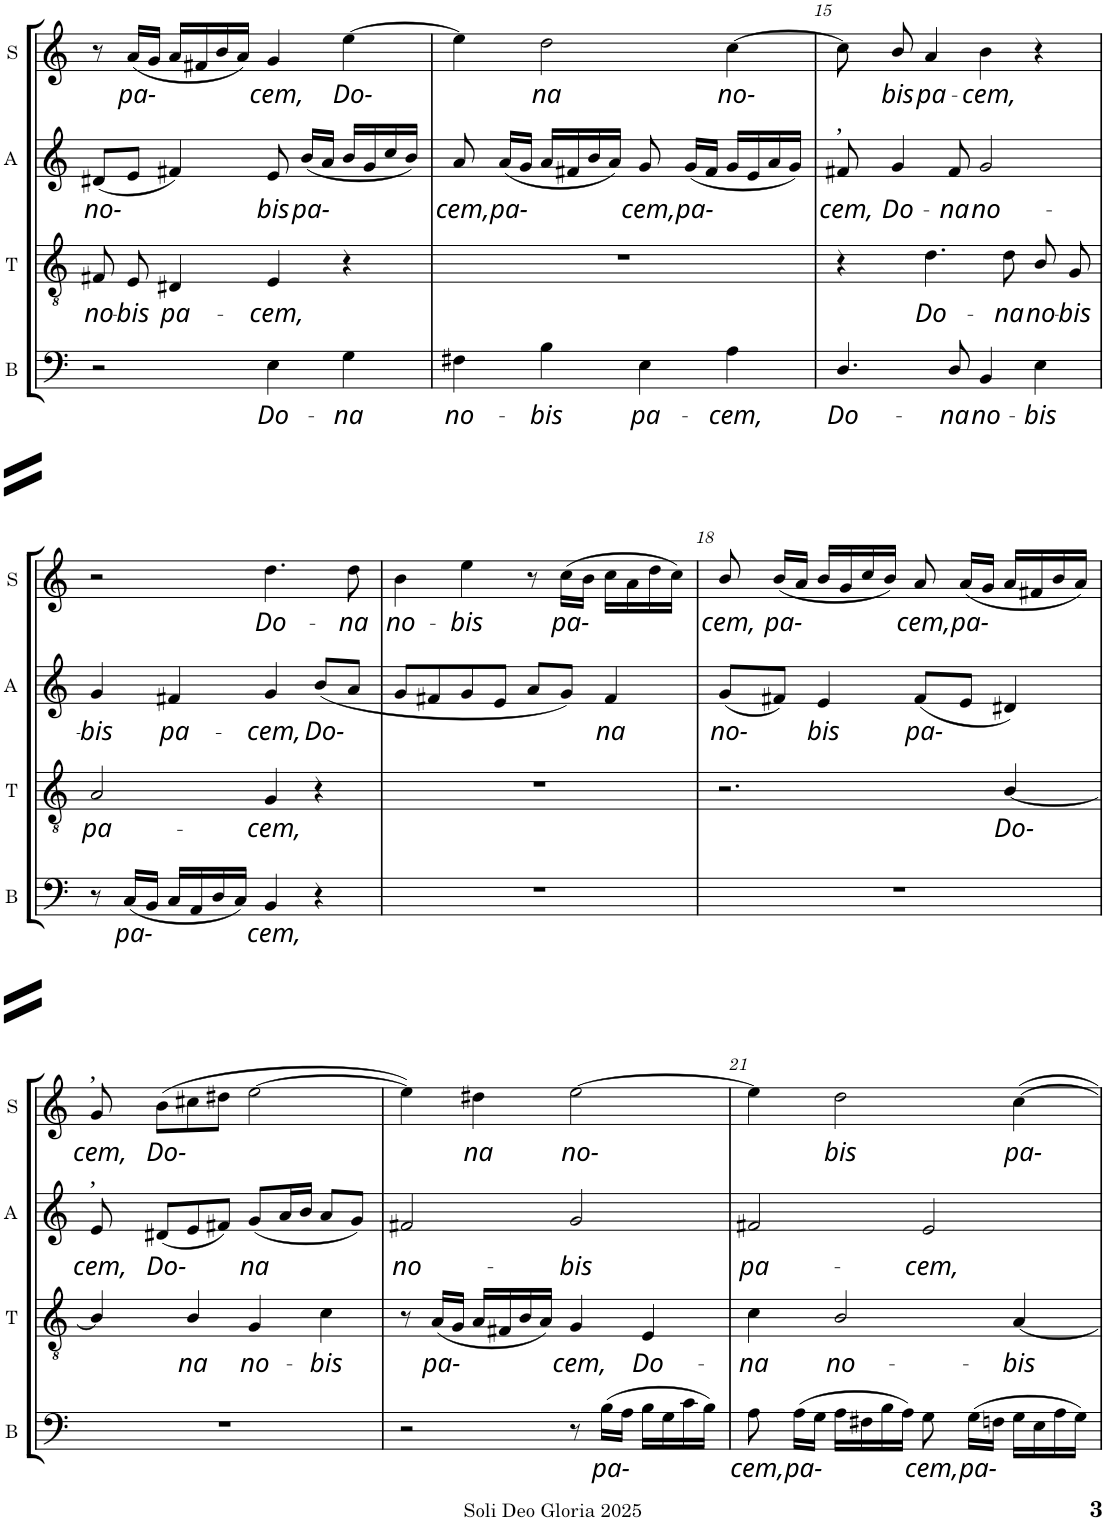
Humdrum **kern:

**kern	**text	**kern	**text	**kern	**text	**kern	**text
*part4	*part4	*part3	*part3	*part2	*part2	*part1	*part1
*staff4	*staff4	*staff3	*staff3	*staff2	*staff2	*staff1	*staff1
*I"Bass	*	*I"Tenor	*	*I"Alto	*	*I"Soprano	*
*I'B	*	*I'T	*	*I'A	*	*I'S	*
!!LO:PB:g=z
*clefF4	*	*clefGv2	*	*clefG2	*	*clefG2	*
*k[]	*	*k[]	*	*k[]	*	*k[]	*
*M4/4	*	*M4/4	*	*M4/4	*	*M4/4	*
*met(c)	*	*met(c)	*	*met(c)	*	*met(c)	*
=13	=13	=13	=13	=13	=13	=13	=13
!	!	!	!LO:LY:b	!	!LO:LY:b	!	!
2r	.	8F#X/	no-	(<8d#X/L	no-	8r	.
!	!	!	!LO:LY:b	!	!	!	!LO:LY:b
.	.	8E/	-bis	8e/J	.	(<16a/LL	pa-
.	.	.	.	.	.	16g/JJ	.
!	!	!	!LO:LY:b	!	!	!	!
.	.	4D#X/	pa-	4f#X/)	.	16a/LL	.
.	.	.	.	.	.	16f#X/	.
.	.	.	.	.	.	16b/	.
.	.	.	.	.	.	16a/JJ)	.
!	!LO:LY:b	!	!LO:LY:b	!	!LO:LY:b	!	!LO:LY:b
4E\	Do-	4E/	-cem,	8e/	bis	4g/	cem,
!	!	!	!	!	!LO:LY:b	!	!
.	.	.	.	(<16b/LL	pa-	.	.
.	.	.	.	16a/JJ	.	.	.
!	!LO:LY:b	!	!	!	!	!	!LO:LY:b
4G\	-na	4r	.	16b/LL	.	[4ee\	Do-
.	.	.	.	16g/	.	.	.
.	.	.	.	16cc/	.	.	.
.	.	.	.	16b/JJ)	.	.	.
=14	=14	=14	=14	=14	=14	=14	=14
!	!LO:LY:b	!	!	!	!LO:LY:b	!	!
4F#X\	no-	1r	.	8a/	cem,	4ee\]	.
!	!	!	!	!	!LO:LY:b	!	!
.	.	.	.	(<16a/LL	pa-	.	.
.	.	.	.	16g/JJ	.	.	.
!	!LO:LY:b	!	!	!	!	!	!LO:LY:b
4B\	-bis	.	.	16a/LL	.	2dd\	na
.	.	.	.	16f#X/	.	.	.
.	.	.	.	16b/	.	.	.
.	.	.	.	16a/JJ)	.	.	.
!	!LO:LY:b	!	!	!	!LO:LY:b	!	!
4E\	pa-	.	.	8g/	cem,	.	.
!	!	!	!	!	!LO:LY:b	!	!
.	.	.	.	(<16g/LL	pa-	.	.
.	.	.	.	16f#/JJ	.	.	.
!	!LO:LY:b	!	!	!	!	!	!LO:LY:b
4A\	-cem,	.	.	16g/LL	.	[4cc\	no-
.	.	.	.	16e/	.	.	.
.	.	.	.	16a/	.	.	.
.	.	.	.	16g/JJ)	.	.	.
=15	=15	=15	=15	=15	=15	=15	=15
!	!	!	!	!LO:TX:a:t=,	!	!	!
!	!LO:LY:b	!	!	!	!LO:LY:b	!	!
4.D/	Do-	4r	.	8f#X/	cem,	8cc\]	.
!	!	!	!	!	!LO:LY:b	!	!LO:LY:b
.	.	.	.	4g/	Do-	8b/	bis
!	!	!	!LO:LY:b	!	!	!	!LO:LY:b
.	.	4.d\	Do-	.	.	4a/	pa-
!	!LO:LY:b	!	!	!	!LO:LY:b	!	!
8D/	-na	.	.	8f#/	-na	.	.
!	!LO:LY:b	!	!	!	!LO:LY:b	!	!LO:LY:b
4BB/	no-	.	.	2g/	no-	4b\	-cem,
!	!	!	!LO:LY:b	!	!	!	!
.	.	8d\	-na	.	.	.	.
!	!LO:LY:b	!	!LO:LY:b	!	!	!	!
4E\	-bis	8B/	no-	.	.	4r	.
!	!	!	!LO:LY:b	!	!	!	!
.	.	8G/	-bis	.	.	.	.
!!LO:LB:g=z
=16	=16	=16	=16	=16	=16	=16	=16
!	!	!	!LO:LY:b	!	!LO:LY:b	!	!
8r	.	2A/	pa-	4g/	-bis	2r	.
!	!LO:LY:b	!	!	!	!	!	!
(<16C/LL	pa-	.	.	.	.	.	.
16BB/JJ	.	.	.	.	.	.	.
!	!	!	!	!	!LO:LY:b	!	!
16C/LL	.	.	.	4f#X/	pa-	.	.
16AA/	.	.	.	.	.	.	.
16D/	.	.	.	.	.	.	.
16C/JJ)	.	.	.	.	.	.	.
!	!LO:LY:b	!	!LO:LY:b	!	!LO:LY:b	!	!LO:LY:b
4BB/	cem,	4G/	-cem,	4g/	-cem,	4.dd\	Do-
!	!	!	!	!	!LO:LY:b	!	!
4r	.	4r	.	(<8b/L	Do-	.	.
!	!	!	!	!	!	!	!LO:LY:b
.	.	.	.	8a/J	.	8dd\	-na
=17	=17	=17	=17	=17	=17	=17	=17
!	!	!	!	!	!	!	!LO:LY:b
1r	.	1r	.	8g/L	.	4b\	no-
.	.	.	.	8f#X/	.	.	.
!	!	!	!	!	!	!	!LO:LY:b
.	.	.	.	8g/	.	4ee\	-bis
.	.	.	.	8e/J	.	.	.
.	.	.	.	8a/L	.	8r	.
!	!	!	!	!	!	!	!LO:LY:b
.	.	.	.	8g/J)	.	(>16cc\LL	pa-
.	.	.	.	.	.	16b\JJ	.
!	!	!	!	!	!LO:LY:b	!	!
.	.	.	.	4f#/	na	16cc\LL	.
.	.	.	.	.	.	16a\	.
.	.	.	.	.	.	16dd\	.
.	.	.	.	.	.	16cc\JJ)	.
=18	=18	=18	=18	=18	=18	=18	=18
!	!	!	!	!	!LO:LY:b	!	!LO:LY:b
1r	.	2.r	.	(<8g/L	no-	8b/	cem,
!	!	!	!	!	!	!	!LO:LY:b
.	.	.	.	8f#X/J)	.	(<16b/LL	pa-
.	.	.	.	.	.	16a/JJ	.
!	!	!	!	!	!LO:LY:b	!	!
.	.	.	.	4e/	bis	16b/LL	.
.	.	.	.	.	.	16g/	.
.	.	.	.	.	.	16cc/	.
.	.	.	.	.	.	16b/JJ)	.
!	!	!	!	!	!LO:LY:b	!	!LO:LY:b
.	.	.	.	(<8f#/L	pa-	8a/	cem,
!	!	!	!	!	!	!	!LO:LY:b
.	.	.	.	8e/J	.	(<16a/LL	pa-
.	.	.	.	.	.	16g/JJ	.
!	!	!	!LO:LY:b	!	!	!	!
.	.	[4B/	Do-	4d#X/)	.	16a/LL	.
.	.	.	.	.	.	16f#X/	.
.	.	.	.	.	.	16b/	.
.	.	.	.	.	.	16a/JJ)	.
!!LO:LB:g=z
=19	=19	=19	=19	=19	=19	=19	=19
!	!	!	!	!	!	!LO:TX:a:t=,	!
!	!	!	!	!LO:TX:a:t=,	!	!	!
!	!	!	!	!	!LO:LY:b	!	!LO:LY:b
1r	.	4B/]	.	8e/	cem,	8g/	cem,
!	!	!	!	!	!LO:LY:b	!	!LO:LY:b
.	.	.	.	(<8d#X/L	Do-	(>8b\L	Do-
!	!	!	!LO:LY:b	!	!	!	!
.	.	4B/	na	8e/	.	8cc#X\	.
.	.	.	.	8f#X/J)	.	8dd#X\J	.
!	!	!	!LO:LY:b	!	!LO:LY:b	!	!
.	.	4G/	no-	(<8g/L	na	[2ee\	.
.	.	.	.	16a/L	.	.	.
.	.	.	.	16b/JJ	.	.	.
!	!	!	!LO:LY:b	!	!	!	!
.	.	4c\	-bis	8a/L	.	.	.
.	.	.	.	8g/J)	.	.	.
=20	=20	=20	=20	=20	=20	=20	=20
!	!	!	!	!	!LO:LY:b	!	!
2r	.	8r	.	2f#X/	no-	4ee\])	.
!	!	!	!LO:LY:b	!	!	!	!
.	.	(<16A/LL	pa-	.	.	.	.
.	.	16G/JJ	.	.	.	.	.
!	!	!	!	!	!	!	!LO:LY:b
.	.	16A/LL	.	.	.	4dd#X\	na
.	.	16F#X/	.	.	.	.	.
.	.	16B/	.	.	.	.	.
.	.	16A/JJ)	.	.	.	.	.
!	!	!	!LO:LY:b	!	!LO:LY:b	!	!LO:LY:b
8r	.	4G/	cem,	2g/	-bis	[2ee\	no-
!	!LO:LY:b	!	!	!	!	!	!
(>16B\LL	pa-	.	.	.	.	.	.
16A\JJ	.	.	.	.	.	.	.
!	!	!	!LO:LY:b	!	!	!	!
16B\LL	.	4E/	Do-	.	.	.	.
16G\	.	.	.	.	.	.	.
16c\	.	.	.	.	.	.	.
16B\JJ)	.	.	.	.	.	.	.
=21	=21	=21	=21	=21	=21	=21	=21
!	!LO:LY:b	!	!LO:LY:b	!	!LO:LY:b	!	!
8A\	cem,	4c\	-na	2f#X/	pa-	4ee\]	.
!	!LO:LY:b	!	!	!	!	!	!
(>16A\LL	pa-	.	.	.	.	.	.
16G\JJ	.	.	.	.	.	.	.
!	!	!	!LO:LY:b	!	!	!	!LO:LY:b
16A\LL	.	2B/	no-	.	.	2dd\	bis
16F#X\	.	.	.	.	.	.	.
16B\	.	.	.	.	.	.	.
16A\JJ)	.	.	.	.	.	.	.
!	!LO:LY:b	!	!	!	!LO:LY:b	!	!
8G\	cem,	.	.	2e/	-cem,	.	.
!	!LO:LY:b	!	!	!	!	!	!
(>16G\LL	pa-	.	.	.	.	.	.
16Fn\JJ	.	.	.	.	.	.	.
!	!	!	!LO:LY:b	!	!	!	!LO:LY:b
16G\LL	.	[4A/	-bis	.	.	[4cc\	pa-
16E\	.	.	.	.	.	.	.
16A\	.	.	.	.	.	.	.
16G\JJ)	.	.	.	.	.	.	.
=	=	=	=	=	=	=	=
*-	*-	*-	*-	*-	*-	*-	*-
